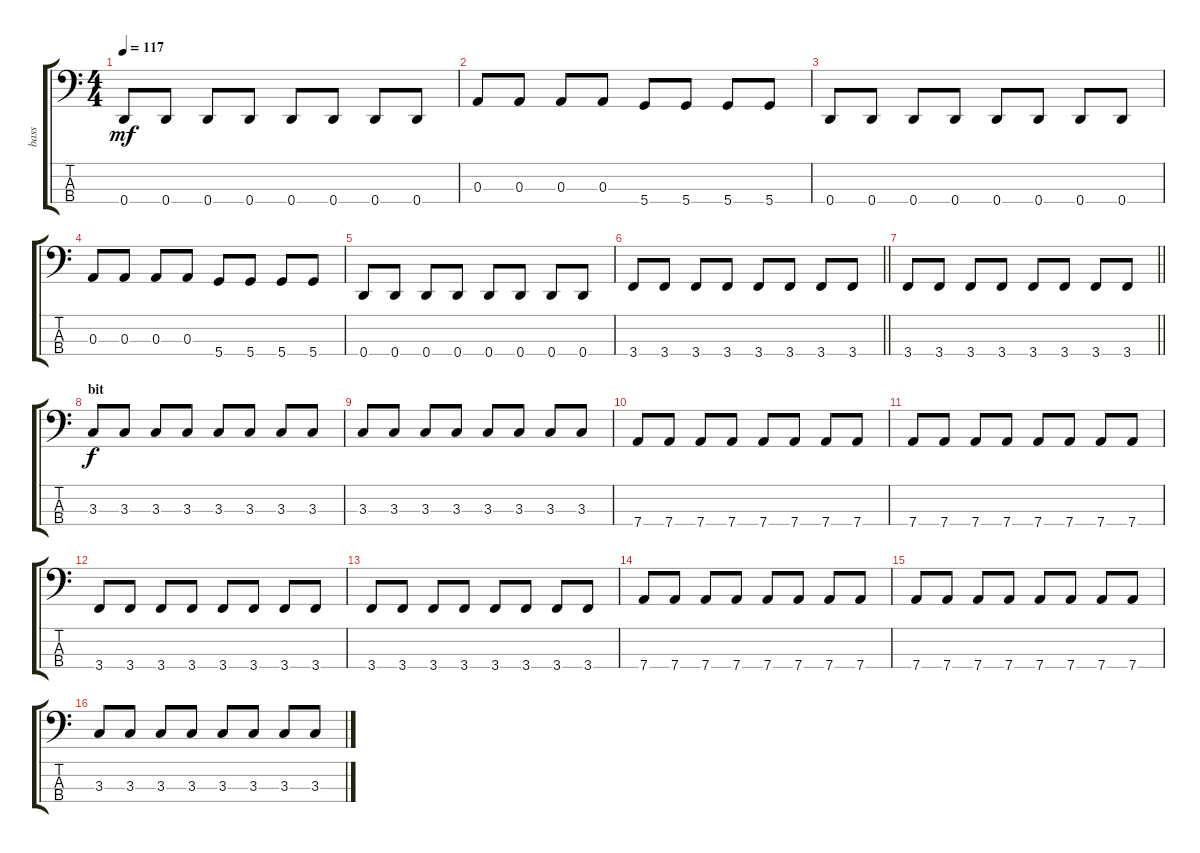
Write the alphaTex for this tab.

\track ("bass" "bass") {instrument electricbasspick}
\staff {score tabs}
\tuning (G2 D2 A1 D1) {hide}
\ts (4 4)
\tempo 117
\clef f4
\ks c
0.4.8{dy mf} 0.4.8 0.4.8 0.4.8 0.4.8 0.4.8 0.4.8 0.4.8 |
0.3.8 0.3.8 0.3.8 0.3.8 5.4.8 5.4.8 5.4.8 5.4.8 |
0.4.8 0.4.8 0.4.8 0.4.8 0.4.8 0.4.8 0.4.8 0.4.8 |
0.3.8 0.3.8 0.3.8 0.3.8 5.4.8 5.4.8 5.4.8 5.4.8 |
0.4.8 0.4.8 0.4.8 0.4.8 0.4.8 0.4.8 0.4.8 0.4.8 |
\barLineRight lightlight
3.4.8 3.4.8 3.4.8 3.4.8 3.4.8 3.4.8 3.4.8 3.4.8 |
\barLineRight lightlight
3.4.8 3.4.8 3.4.8 3.4.8 3.4.8 3.4.8 3.4.8 3.4.8 |
\section ("" "bit")
3.3.8{dy f} 3.3.8 3.3.8 3.3.8 3.3.8 3.3.8 3.3.8 3.3.8 |
3.3.8 3.3.8 3.3.8 3.3.8 3.3.8 3.3.8 3.3.8 3.3.8 |
7.4.8 7.4.8 7.4.8 7.4.8 7.4.8 7.4.8 7.4.8 7.4.8 |
7.4.8 7.4.8 7.4.8 7.4.8 7.4.8 7.4.8 7.4.8 7.4.8 |
3.4.8 3.4.8 3.4.8 3.4.8 3.4.8 3.4.8 3.4.8 3.4.8 |
3.4.8 3.4.8 3.4.8 3.4.8 3.4.8 3.4.8 3.4.8 3.4.8 |
7.4.8 7.4.8 7.4.8 7.4.8 7.4.8 7.4.8 7.4.8 7.4.8 |
7.4.8 7.4.8 7.4.8 7.4.8 7.4.8 7.4.8 7.4.8 7.4.8 |
3.3.8 3.3.8 3.3.8 3.3.8 3.3.8 3.3.8 3.3.8 3.3.8
